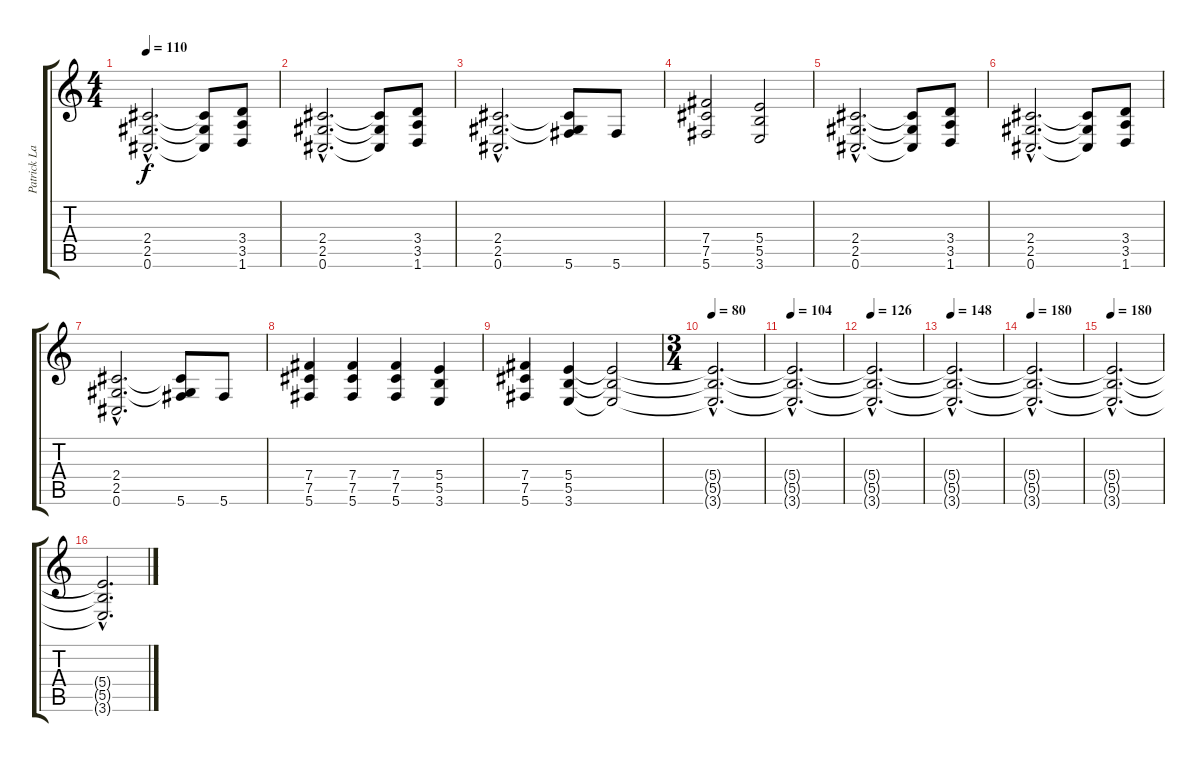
\track ("Patrick Lachman" "Patrick La") {instrument distortionguitar}
\staff {score tabs}
\tuning (Db4 Ab3 E3 B2 Gb2 Db2) {hide}
\ts (4 4)
\tempo 110
\clef g2
\ks c
(2.4{hac} 2.5{hac} 0.6{hac}).2{d dy f} (2.4{t} 2.5{t} 0.6{t}).8 (3.4 3.5 1.6).8 |
(2.4{hac} 2.5{hac} 0.6{hac}).2{d} (2.4{t} 2.5{t} 0.6{t}).8 (3.4 3.5 1.6).8 |
(2.4{hac} 2.5{hac} 0.6{hac}).2{d} (2.4{t} 2.5{t} 5.6).8 5.6.8 |
(7.4 7.5 5.6).2 (5.4 5.5 3.6).2 |
(2.4{hac} 2.5{hac} 0.6{hac}).2{d} (2.4{t} 2.5{t} 0.6{t}).8 (3.4 3.5 1.6).8 |
(2.4{hac} 2.5{hac} 0.6{hac}).2{d} (2.4{t} 2.5{t} 0.6{t}).8 (3.4 3.5 1.6).8 |
(2.4{hac} 2.5{hac} 0.6{hac}).2{d} (2.4{t} 2.5{t} 5.6).8 5.6.8 |
(7.4 7.5 5.6).4 (7.4 7.5 5.6).4 (7.4 7.5 5.6).4 (5.4 5.5 3.6).4 |
(7.4 7.5 5.6).4 (5.4 5.5 3.6).4 (5.4{t} 5.5{t} 3.6{t}).2 |
\ts (3 4)
\tempo 80
(5.4{hac t} 5.5{hac t} 3.6{hac t}).2{d} |
\tempo 104
(5.4{hac t} 5.5{hac t} 3.6{hac t}).2{d} |
\tempo 126
(5.4{hac t} 5.5{hac t} 3.6{hac t}).2{d} |
\tempo 148
(5.4{hac t} 5.5{hac t} 3.6{hac t}).2{d} |
\tempo 180
(5.4{hac t} 5.5{hac t} 3.6{hac t}).2{d} |
\tempo 180
(5.4{hac t} 5.5{hac t} 3.6{hac t}).2{d} |
(5.4{hac t} 5.5{hac t} 3.6{hac t}).2{d}
